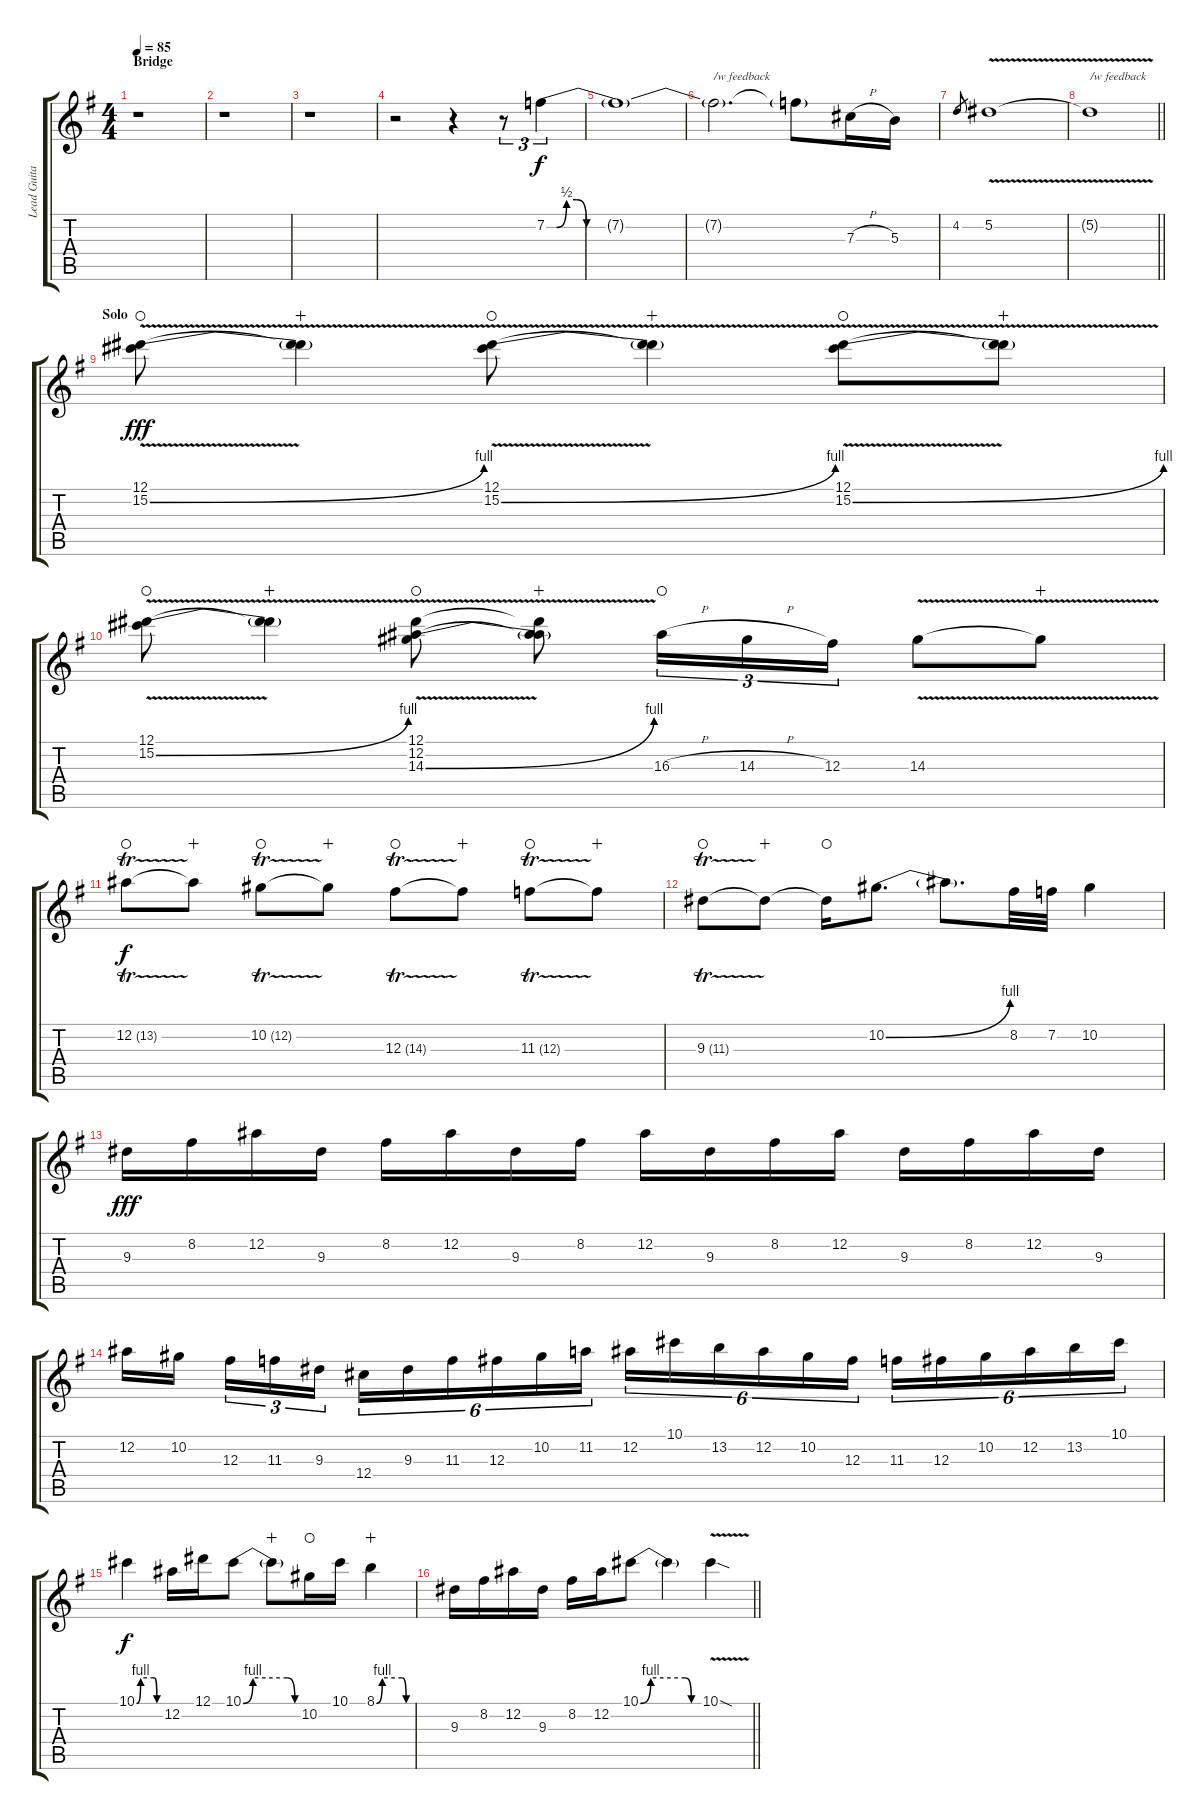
\track ("Lead Guitar" "Lead Guita") {instrument distortionguitar}
\staff {score tabs}
\tuning (Eb4 Bb3 Gb3 Db3 Ab2 Eb2) {hide}
\ts (4 4)
\section ("" "Bridge")
\tempo 85
\clef g2
\ks g
r.1{dy f} |
r.1 |
r.1 |
r.2 r.4 r.8{tu (3 2)} 7.2{be (custom 0 0 2 0 4 2 6 2 8 0 60 0)}.4{tu (3 2)} |
7.2{t}.1 |
7.2{t}.2{d txt "/w feedback"} 7.2{t}.8 7.3{h}.16 5.3.16 |
4.2.8{gr} 5.2{v}.1 |
\barLineRight lightlight
5.2{t}.1{txt "/w feedback"} |
\section ("" "Solo")
(12.1 15.2{be (bend 0 0 60 4) v}).8{dy fff waho} (12.1{t} 15.2{t}).4{wahc} (12.1 15.2{be (bend 0 0 60 4) v}).8{waho} (12.1{t} 15.2{t}).4{wahc} (12.1 15.2{be (bend 0 0 60 4) v}).8{waho} (12.1{t} 15.2{t}).8{wahc} |
(12.1 15.2{be (bend 0 0 60 4) v}).8{waho} (12.1{t} 15.2{t}).4{wahc} (12.1 12.2 14.3{be (bend 0 0 60 4) v}).8{waho} (12.1{t} 12.2{t} 14.3{t}).8{wahc} 16.3{h}.16{tu (3 2) waho} 14.3{h}.16{tu (3 2)} 12.3.16{tu (3 2)} 14.3{v}.8 14.3{t}.8{wahc} |
12.2{tr (13 32)}.8{dy f volume 10 waho} 12.2{t}.8{wahc} 10.2{tr (12 32)}.8{waho} 10.2{t}.8{wahc} 12.3{tr (14 32)}.8{waho} 12.3{t}.8{wahc} 11.3{tr (12 32)}.8{waho} 11.3{t}.8{wahc} |
9.3{tr (11 32)}.8{waho} 9.3{t}.8{wahc} 9.3{t}.16{waho} 10.2{be (bend 0 0 60 4)}.8{d} 10.2{t}.8{d} 8.2.32 7.2.32 10.2.4 |
9.3.16{dy fff volume 16} 8.2.16 12.2.16 9.3.16 8.2.16 12.2.16 9.3.16 8.2.16 12.2.16 9.3.16 8.2.16 12.2.16 9.3.16 8.2.16 12.2.16 9.3.16 |
12.2.16 10.2.16{beam splitsecondary} 12.3.16{tu (3 2)} 11.3.16{tu (3 2)} 9.3.16{tu (3 2)} 12.4.16{tu (6 4)} 9.3.16{tu (6 4)} 11.3.16{tu (6 4)} 12.3.16{tu (6 4)} 10.2.16{tu (6 4)} 11.2.16{tu (6 4)} 12.2.16{tu (6 4)} 10.1.16{tu (6 4)} 13.2.16{tu (6 4)} 12.2.16{tu (6 4)} 10.2.16{tu (6 4)} 12.3.16{tu (6 4)} 11.3.16{tu (6 4)} 12.3.16{tu (6 4)} 10.2.16{tu (6 4)} 12.2.16{tu (6 4)} 13.2.16{tu (6 4)} 10.1.16{tu (6 4)} |
10.1{be (custom 0 0 10 4 44 4 51 0 60 0)}.4{dy f volume 10} 12.2.16 12.1.16 10.1{be (custom 0 0 10 4 45 4 53 0 60 0)}.8 10.1{t}.8{wahc} 10.2.16{waho} 10.1.16 8.1{be (custom 0 0 10 4 44 4 51 0 60 0)}.4{wahc} |
\barLineRight lightlight
9.3.16 8.2.16 12.2.16 9.3.16 8.2.16 12.2.16 10.1{be (custom 0 0 10 4 43 4 49 0 60 0)}.8 10.1{t}.4 10.1{v sod}.4
